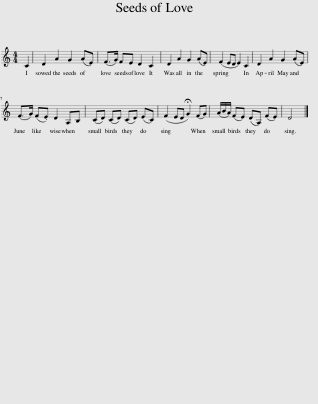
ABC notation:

X:1
L:1/8
M:4/4
I:linebreak $
K:C
V:1 treble
V:1
 C2 | D2 A2 G2 (AE) | (F>G) FE D2 C2 | D2 A2 G2 (AE) | (F2 ED E2) C2 | %5
 D2 A2 G2 (AE) |$ (F>G) (F.E) D2 A,B, | (CD) (CD) (CD) (EC) | (F2 ED !fermata!G2) (FG) | (A/B/A/) (FE) (DA,) (FE) | %10
 D4 |] %11
